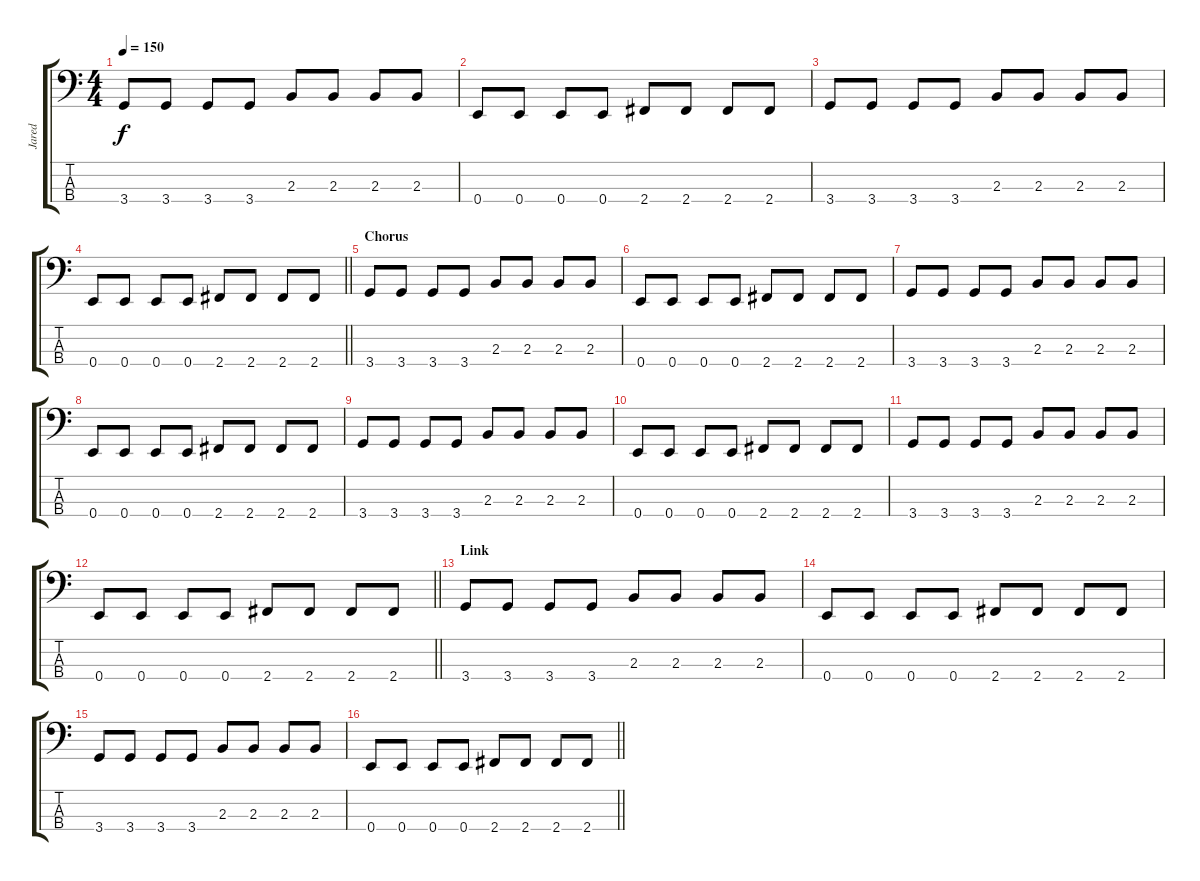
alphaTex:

\track ("Jared" "Jared") {instrument electricbassfinger}
\staff {score tabs}
\tuning (G2 D2 A1 E1) {hide}
\ts (4 4)
\tempo 150
\clef f4
\ks c
3.4.8{dy f} 3.4.8 3.4.8 3.4.8 2.3.8 2.3.8 2.3.8 2.3.8 |
0.4.8 0.4.8 0.4.8 0.4.8 2.4.8 2.4.8 2.4.8 2.4.8 |
3.4.8 3.4.8 3.4.8 3.4.8 2.3.8 2.3.8 2.3.8 2.3.8 |
\barLineRight lightlight
0.4.8 0.4.8 0.4.8 0.4.8 2.4.8 2.4.8 2.4.8 2.4.8 |
\section ("" "Chorus")
3.4.8 3.4.8 3.4.8 3.4.8 2.3.8 2.3.8 2.3.8 2.3.8 |
0.4.8 0.4.8 0.4.8 0.4.8 2.4.8 2.4.8 2.4.8 2.4.8 |
3.4.8 3.4.8 3.4.8 3.4.8 2.3.8 2.3.8 2.3.8 2.3.8 |
0.4.8 0.4.8 0.4.8 0.4.8 2.4.8 2.4.8 2.4.8 2.4.8 |
3.4.8 3.4.8 3.4.8 3.4.8 2.3.8 2.3.8 2.3.8 2.3.8 |
0.4.8 0.4.8 0.4.8 0.4.8 2.4.8 2.4.8 2.4.8 2.4.8 |
3.4.8 3.4.8 3.4.8 3.4.8 2.3.8 2.3.8 2.3.8 2.3.8 |
\barLineRight lightlight
0.4.8 0.4.8 0.4.8 0.4.8 2.4.8 2.4.8 2.4.8 2.4.8 |
\section ("" "Link")
3.4.8 3.4.8 3.4.8 3.4.8 2.3.8 2.3.8 2.3.8 2.3.8 |
0.4.8 0.4.8 0.4.8 0.4.8 2.4.8 2.4.8 2.4.8 2.4.8 |
3.4.8 3.4.8 3.4.8 3.4.8 2.3.8 2.3.8 2.3.8 2.3.8 |
\barLineRight lightlight
0.4.8 0.4.8 0.4.8 0.4.8 2.4.8 2.4.8 2.4.8 2.4.8
